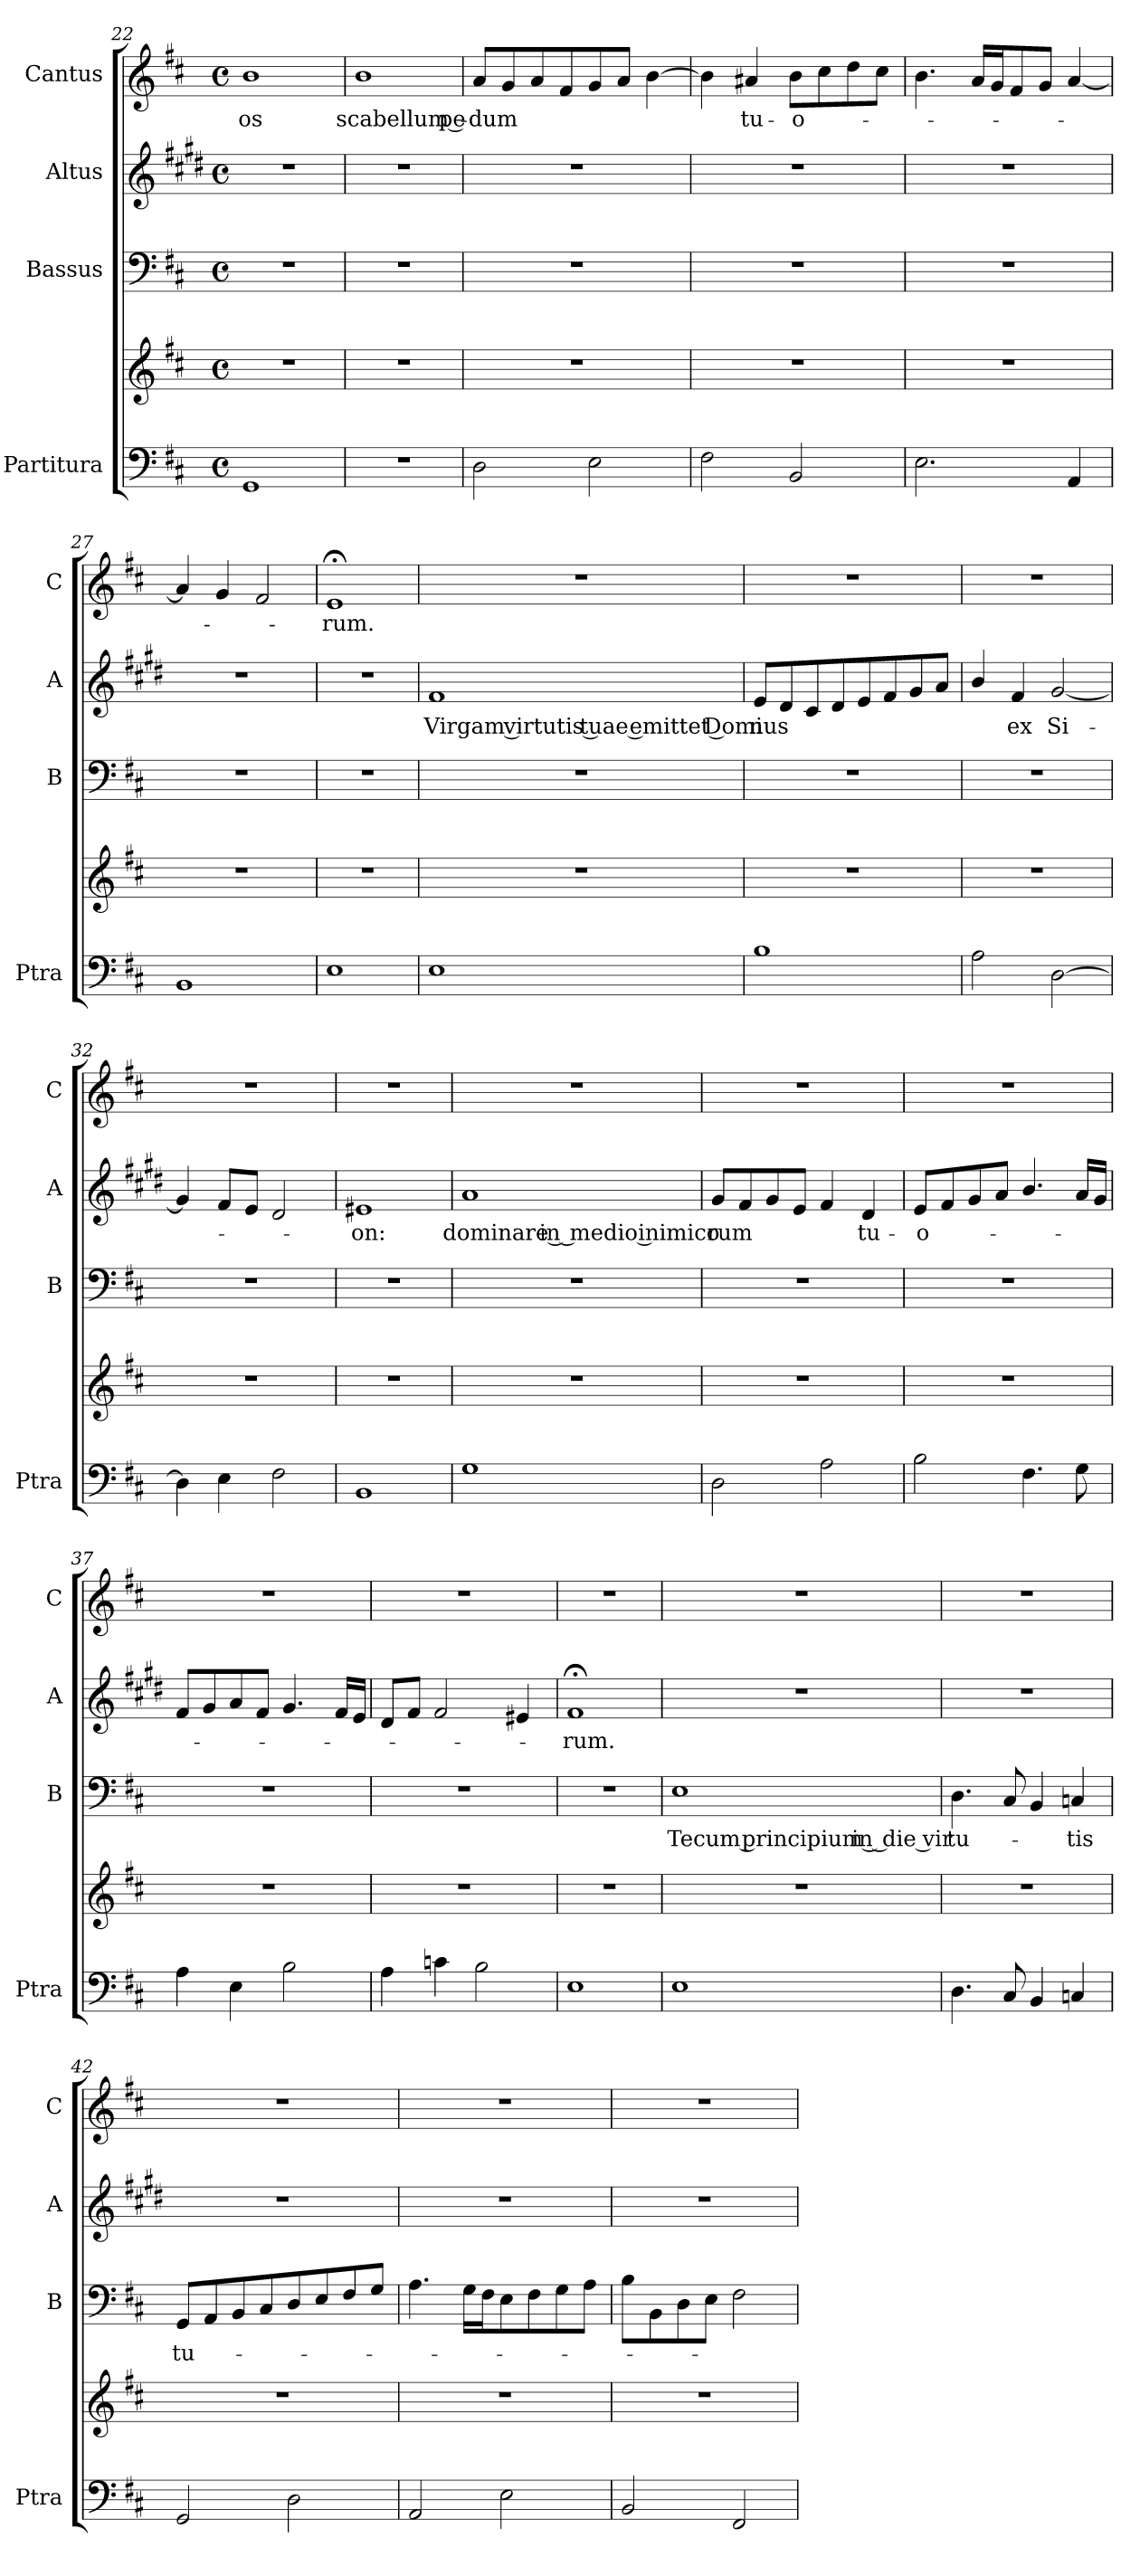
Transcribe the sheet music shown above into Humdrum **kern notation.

**kern	**kern	**kern	**text	**kern	**text	**kern	**text
*part4	*part4	*part3	*part3	*part2	*part2	*part1	*part1
*staff5	*staff4	*staff3	*staff3	*staff2	*staff2	*staff1	*staff1
*I"Partitura	*	*I"Bassus	*	*I"Altus	*	*I"Cantus	*
*I'Ptra	*	*I'B	*	*I'A	*	*I'C	*
*clefF4	*clefG2	*clefF4	*	*clefG2	*	*clefG2	*
*	*	*	*	*ITrd1c2	*	*	*
*k[f#c#]	*k[f#c#]	*k[f#c#]	*	*k[f#c#]	*	*k[f#c#]	*
*D:	*D:	*D:	*	*D:	*	*D:	*
*M4/4	*M4/4	*M4/4	*	*M4/4	*	*M4/4	*
*met(c)	*met(c)	*met(c)	*	*met(c)	*	*met(c)	*
=22	=22	=22	=22	=22	=22	=22	=22
!	!	!	!	!	!	!	!LO:LY:b
1GG	1r	1r	.	1r	.	1b	-os
=23	=23	=23	=23	=23	=23	=23	=23
!	!	!	!	!	!	!	!LO:LY:b
1r	1r	1r	.	1r	.	1b	scabellum pe-
=24	=24	=24	=24	=24	=24	=24	=24
!	!	!	!	!	!	!	!LO:LY:b
2D\	1r	1r	.	1r	.	8a/L	-dum
.	.	.	.	.	.	8g/	.
.	.	.	.	.	.	8a/	.
.	.	.	.	.	.	8f#/	.
2E\	.	.	.	.	.	8g/	.
.	.	.	.	.	.	8a/J	.
.	.	.	.	.	.	[4b\	.
!!LO:PB:g=z
=25	=25	=25	=25	=25	=25	=25	=25
2F#\	1r	1r	.	1r	.	4b\]	.
!	!	!	!	!	!	!	!LO:LY:b
.	.	.	.	.	.	4a#X/	tu-
!	!	!	!	!	!	!	!LO:LY:b
2BB/	.	.	.	.	.	8b\L	-o-
.	.	.	.	.	.	8cc#\	.
.	.	.	.	.	.	8dd\	.
.	.	.	.	.	.	8cc#\J	.
=26	=26	=26	=26	=26	=26	=26	=26
2.E\	1r	1r	.	1r	.	4.b\	.
.	.	.	.	.	.	16a/LL	.
.	.	.	.	.	.	16g/J	.
.	.	.	.	.	.	8f#/	.
.	.	.	.	.	.	8g/J	.
4AA/	.	.	.	.	.	[4a/	.
=27	=27	=27	=27	=27	=27	=27	=27
1BB	1r	1r	.	1r	.	4a/]	.
.	.	.	.	.	.	4g/	.
.	.	.	.	.	.	2f#/	.
=28	=28	=28	=28	=28	=28	=28	=28
!	!	!	!	!	!	!	!LO:LY:b
1E	1r	1r	.	1r	.	1e;<	-rum.
=29	=29	=29	=29	=29	=29	=29	=29
!	!	!	!	!	!LO:LY:b	!	!
1E	1r	1r	.	1e	Virgam virtutis tuae emittet Domi-	1r	.
=30	=30	=30	=30	=30	=30	=30	=30
!	!	!	!	!	!LO:LY:b	!	!
1B	1r	1r	.	8d/L	-nus	1r	.
.	.	.	.	8c#/	.	.	.
.	.	.	.	8B/	.	.	.
.	.	.	.	8c#/	.	.	.
.	.	.	.	8d/	.	.	.
.	.	.	.	8e/	.	.	.
.	.	.	.	8f#/	.	.	.
.	.	.	.	8g/J	.	.	.
=31	=31	=31	=31	=31	=31	=31	=31
2A\	1r	1r	.	4a/	.	1r	.
!	!	!	!	!	!LO:LY:b	!	!
.	.	.	.	4e/	ex	.	.
!	!	!	!	!	!LO:LY:b	!	!
[2D\	.	.	.	[2f#/	Si-	.	.
!!LO:LB:g=z
=32	=32	=32	=32	=32	=32	=32	=32
4D\]	1r	1r	.	4f#/]	.	1r	.
4E\	.	.	.	8e/L	.	.	.
.	.	.	.	8d/J	.	.	.
2F#\	.	.	.	2c#/	.	.	.
=33	=33	=33	=33	=33	=33	=33	=33
!	!	!	!	!	!LO:LY:b	!	!
1BB	1r	1r	.	1d#X	-on:	1r	.
=34	=34	=34	=34	=34	=34	=34	=34
!	!	!	!	!	!LO:LY:b	!	!
1G	1r	1r	.	1g	dominare in medio inimico-	1r	.
=35	=35	=35	=35	=35	=35	=35	=35
!	!	!	!	!	!LO:LY:b	!	!
2D\	1r	1r	.	8f#/L	-rum	1r	.
.	.	.	.	8e/	.	.	.
.	.	.	.	8f#/	.	.	.
.	.	.	.	8d/J	.	.	.
2A\	.	.	.	4e/	.	.	.
!	!	!	!	!	!LO:LY:b	!	!
.	.	.	.	4c#/	tu-	.	.
=36	=36	=36	=36	=36	=36	=36	=36
!	!	!	!	!	!LO:LY:b	!	!
2B\	1r	1r	.	8d/L	-o-	1r	.
.	.	.	.	8e/	.	.	.
.	.	.	.	8f#/	.	.	.
.	.	.	.	8g/J	.	.	.
4.F#\	.	.	.	4.a/	.	.	.
8G\	.	.	.	16g/LL	.	.	.
.	.	.	.	16f#/JJ	.	.	.
=37	=37	=37	=37	=37	=37	=37	=37
4A\	1r	1r	.	8e/L	.	1r	.
.	.	.	.	8f#/	.	.	.
4E\	.	.	.	8g/	.	.	.
.	.	.	.	8e/J	.	.	.
2B\	.	.	.	4.f#/	.	.	.
.	.	.	.	16e/LL	.	.	.
.	.	.	.	16d/JJ	.	.	.
=38	=38	=38	=38	=38	=38	=38	=38
4A\	1r	1r	.	8c#/L	.	1r	.
.	.	.	.	8e/J	.	.	.
4cn\	.	.	.	2e/	.	.	.
2B\	.	.	.	.	.	.	.
.	.	.	.	4d#X/	.	.	.
!!LO:LB:g=z
=39	=39	=39	=39	=39	=39	=39	=39
!	!	!	!	!	!LO:LY:b	!	!
1E	1r	1r	.	1e;<	-rum.	1r	.
=40	=40	=40	=40	=40	=40	=40	=40
!	!	!	!LO:LY:b	!	!	!	!
1E	1r	1E	Tecum principium in die vir-	1r	.	1r	.
=41	=41	=41	=41	=41	=41	=41	=41
!	!	!	!LO:LY:b	!	!	!	!
4.D\	1r	4.D\	-tu-	1r	.	1r	.
8C#/	.	8C#/	.	.	.	.	.
4BB/	.	4BB/	.	.	.	.	.
!	!	!	!LO:LY:b	!	!	!	!
4Cn/	.	4Cn/	-tis	.	.	.	.
=42	=42	=42	=42	=42	=42	=42	=42
!	!	!	!LO:LY:b	!	!	!	!
2GG/	1r	8GG/L	tu-	1r	.	1r	.
.	.	8AA/	.	.	.	.	.
.	.	8BB/	.	.	.	.	.
.	.	8C#/	.	.	.	.	.
2D\	.	8D/	.	.	.	.	.
.	.	8E/	.	.	.	.	.
.	.	8F#/	.	.	.	.	.
.	.	8G/J	.	.	.	.	.
=43	=43	=43	=43	=43	=43	=43	=43
2AA/	1r	4.A\	.	1r	.	1r	.
.	.	16G\LL	.	.	.	.	.
.	.	16F#\J	.	.	.	.	.
2E\	.	8E\	.	.	.	.	.
.	.	8F#\	.	.	.	.	.
.	.	8G\	.	.	.	.	.
.	.	8A\J	.	.	.	.	.
=44	=44	=44	=44	=44	=44	=44	=44
2BB/	1r	8B\L	.	1r	.	1r	.
.	.	8BB\	.	.	.	.	.
.	.	8D\	.	.	.	.	.
.	.	8E\J	.	.	.	.	.
2FF#/	.	2F#\	.	.	.	.	.
=	=	=	=	=	=	=	=
*-	*-	*-	*-	*-	*-	*-	*-
